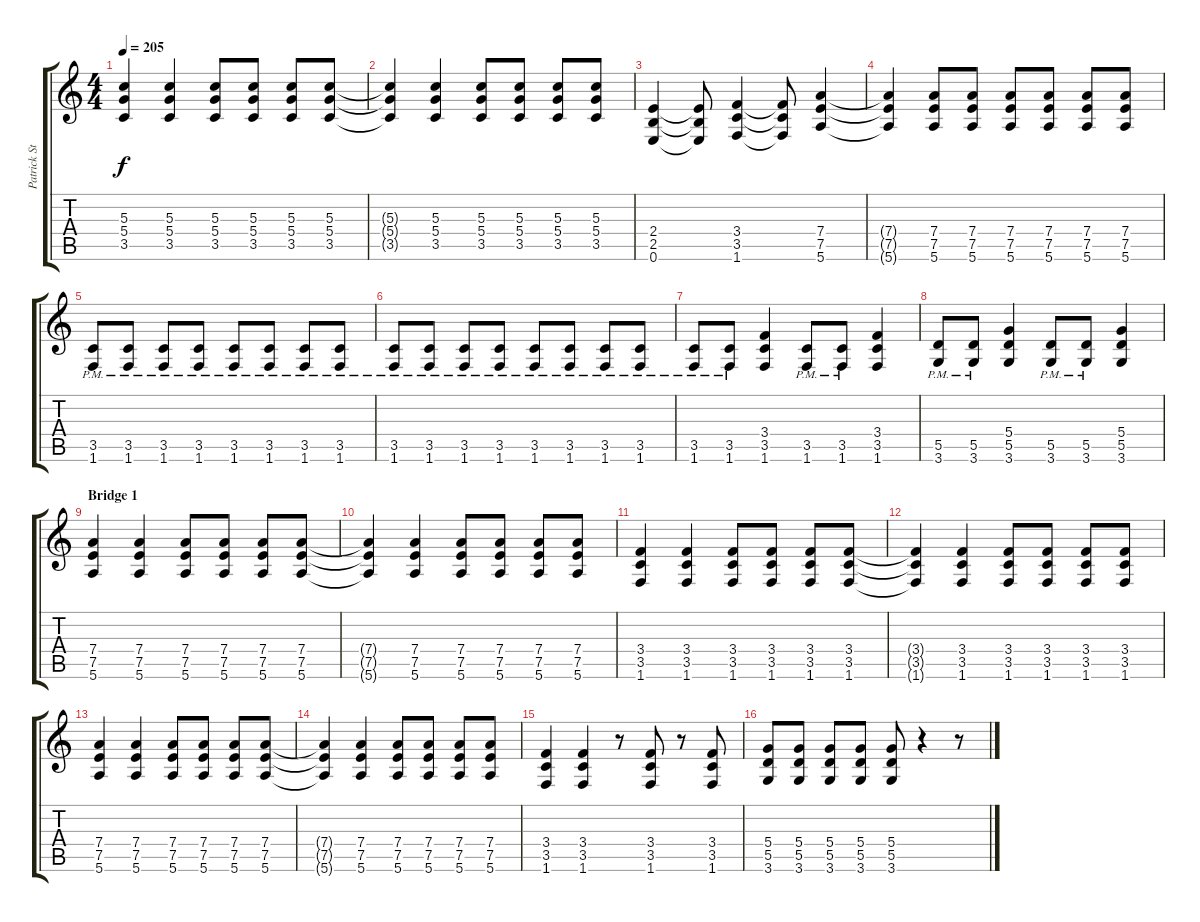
\track ("Patrick Stump (Rythmn Guitar)" "Patrick St") {instrument overdrivenguitar}
\staff {score tabs}
\tuning (E4 B3 G3 D3 A2 E2) {hide}
\ts (4 4)
\tempo 205
\clef g2
\ks c
(5.3 5.4 3.5).4{dy f} (5.3 5.4 3.5).4 (5.3 5.4 3.5).8 (5.3 5.4 3.5).8 (5.3 5.4 3.5).8 (5.3 5.4 3.5).8 |
(5.3{t} 5.4{t} 3.5{t}).4 (5.3 5.4 3.5).4 (5.3 5.4 3.5).8 (5.3 5.4 3.5).8 (5.3 5.4 3.5).8 (5.3 5.4 3.5).8 |
(2.4 2.5 0.6).4 (2.4{t} 2.5{t} 0.6{t}).8 (3.4 3.5 1.6).4 (3.4{t} 3.5{t} 1.6{t}).8 (7.4 7.5 5.6).4 |
(7.4{t} 7.5{t} 5.6{t}).4 (7.4 7.5 5.6).8 (7.4 7.5 5.6).8 (7.4 7.5 5.6).8 (7.4 7.5 5.6).8 (7.4 7.5 5.6).8 (7.4 7.5 5.6).8 |
(3.5 1.6{pm}).8 (3.5 1.6{pm}).8 (3.5 1.6{pm}).8 (3.5 1.6{pm}).8 (3.5 1.6{pm}).8 (3.5 1.6{pm}).8 (3.5 1.6{pm}).8 (3.5 1.6{pm}).8 |
(3.5 1.6{pm}).8 (3.5 1.6{pm}).8 (3.5 1.6{pm}).8 (3.5 1.6{pm}).8 (3.5 1.6{pm}).8 (3.5 1.6{pm}).8 (3.5 1.6{pm}).8 (3.5 1.6{pm}).8 |
(3.5 1.6{pm}).8 (3.5 1.6{pm}).8 (3.4 3.5 1.6).4 (3.5 1.6{pm}).8 (3.5 1.6{pm}).8 (3.4 3.5 1.6).4 |
(5.5 3.6{pm}).8 (5.5 3.6{pm}).8 (5.4 5.5 3.6).4 (5.5 3.6{pm}).8 (5.5 3.6{pm}).8 (5.4 5.5 3.6).4 |
\section ("" "Bridge 1")
(7.4 7.5 5.6).4 (7.4 7.5 5.6).4 (7.4 7.5 5.6).8 (7.4 7.5 5.6).8 (7.4 7.5 5.6).8 (7.4 7.5 5.6).8 |
(7.4{t} 7.5{t} 5.6{t}).4 (7.4 7.5 5.6).4 (7.4 7.5 5.6).8 (7.4 7.5 5.6).8 (7.4 7.5 5.6).8 (7.4 7.5 5.6).8 |
(3.4 3.5 1.6).4 (3.4 3.5 1.6).4 (3.4 3.5 1.6).8 (3.4 3.5 1.6).8 (3.4 3.5 1.6).8 (3.4 3.5 1.6).8 |
(3.4{t} 3.5{t} 1.6{t}).4 (3.4 3.5 1.6).4 (3.4 3.5 1.6).8 (3.4 3.5 1.6).8 (3.4 3.5 1.6).8 (3.4 3.5 1.6).8 |
(7.4 7.5 5.6).4 (7.4 7.5 5.6).4 (7.4 7.5 5.6).8 (7.4 7.5 5.6).8 (7.4 7.5 5.6).8 (7.4 7.5 5.6).8 |
(7.4{t} 7.5{t} 5.6{t}).4 (7.4 7.5 5.6).4 (7.4 7.5 5.6).8 (7.4 7.5 5.6).8 (7.4 7.5 5.6).8 (7.4 7.5 5.6).8 |
(3.4 3.5 1.6).4 (3.4 3.5 1.6).4 r.8 (3.4 3.5 1.6).8 r.8 (3.4 3.5 1.6).8 |
(5.4 5.5 3.6).8 (5.4 5.5 3.6).8 (5.4 5.5 3.6).8 (5.4 5.5 3.6).8 (5.4 5.5 3.6).8 r.4 r.8
